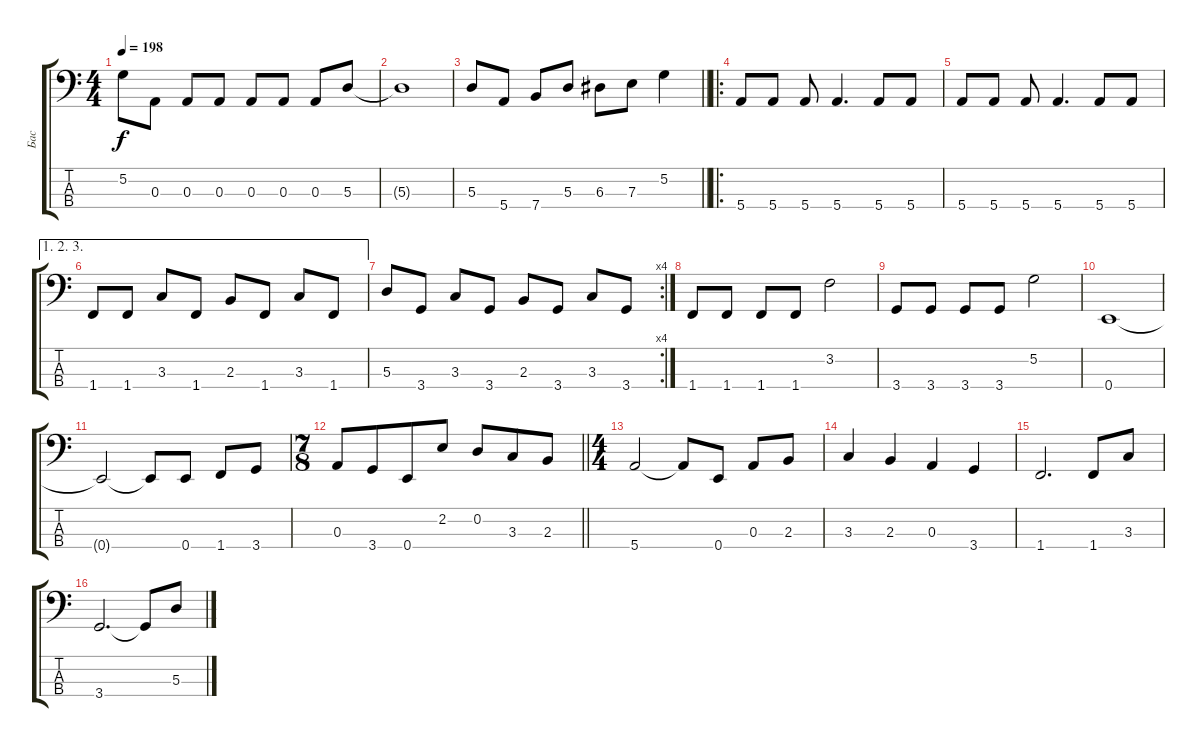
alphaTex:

\track ("Бас" "Бас") {instrument electricbasspick}
\staff {score tabs}
\tuning (G2 D2 A1 E1) {hide}
\ts (4 4)
\tempo 198
\clef f4
\ks c
5.2{t}.8{dy f} 0.3.8 0.3.8 0.3.8 0.3.8 0.3.8 0.3.8 5.3.8 |
5.3{t}.1 |
\barLineRight lightlight
5.3.8 5.4.8 7.4.8 5.3.8 6.3.8 7.3.8 5.2.4 |
\ro
5.4.8 5.4.8 5.4.8 5.4.4{d} 5.4.8 5.4.8 |
5.4.8 5.4.8 5.4.8 5.4.4{d} 5.4.8 5.4.8 |
\ae (1 2 3)
1.4.8 1.4.8 3.3.8 1.4.8 2.3.8 1.4.8 3.3.8 1.4.8 |
\rc 4
5.3.8 3.4.8 3.3.8 3.4.8 2.3.8 3.4.8 3.3.8 3.4.8 |
1.4.8 1.4.8 1.4.8 1.4.8 3.2.2 |
3.4.8 3.4.8 3.4.8 3.4.8 5.2.2 |
0.4.1 |
0.4{t}.2 0.4{t}.8 0.4.8 1.4.8 3.4.8 |
\ts (7 8)
\barLineRight lightlight
0.3.8 3.4.8 0.4.8 2.2.8 0.2.8 3.3.8 2.3.8 |
\ts (4 4)
5.4.2{volume 16 instrument distortionguitar} 5.4{t}.8 0.4.8 0.3.8 2.3.8 |
3.3.4 2.3.4 0.3.4 3.4.4 |
1.4.2{d} 1.4.8 3.3.8 |
3.4.2{d} 3.4{t}.8 5.3{sl}.8
